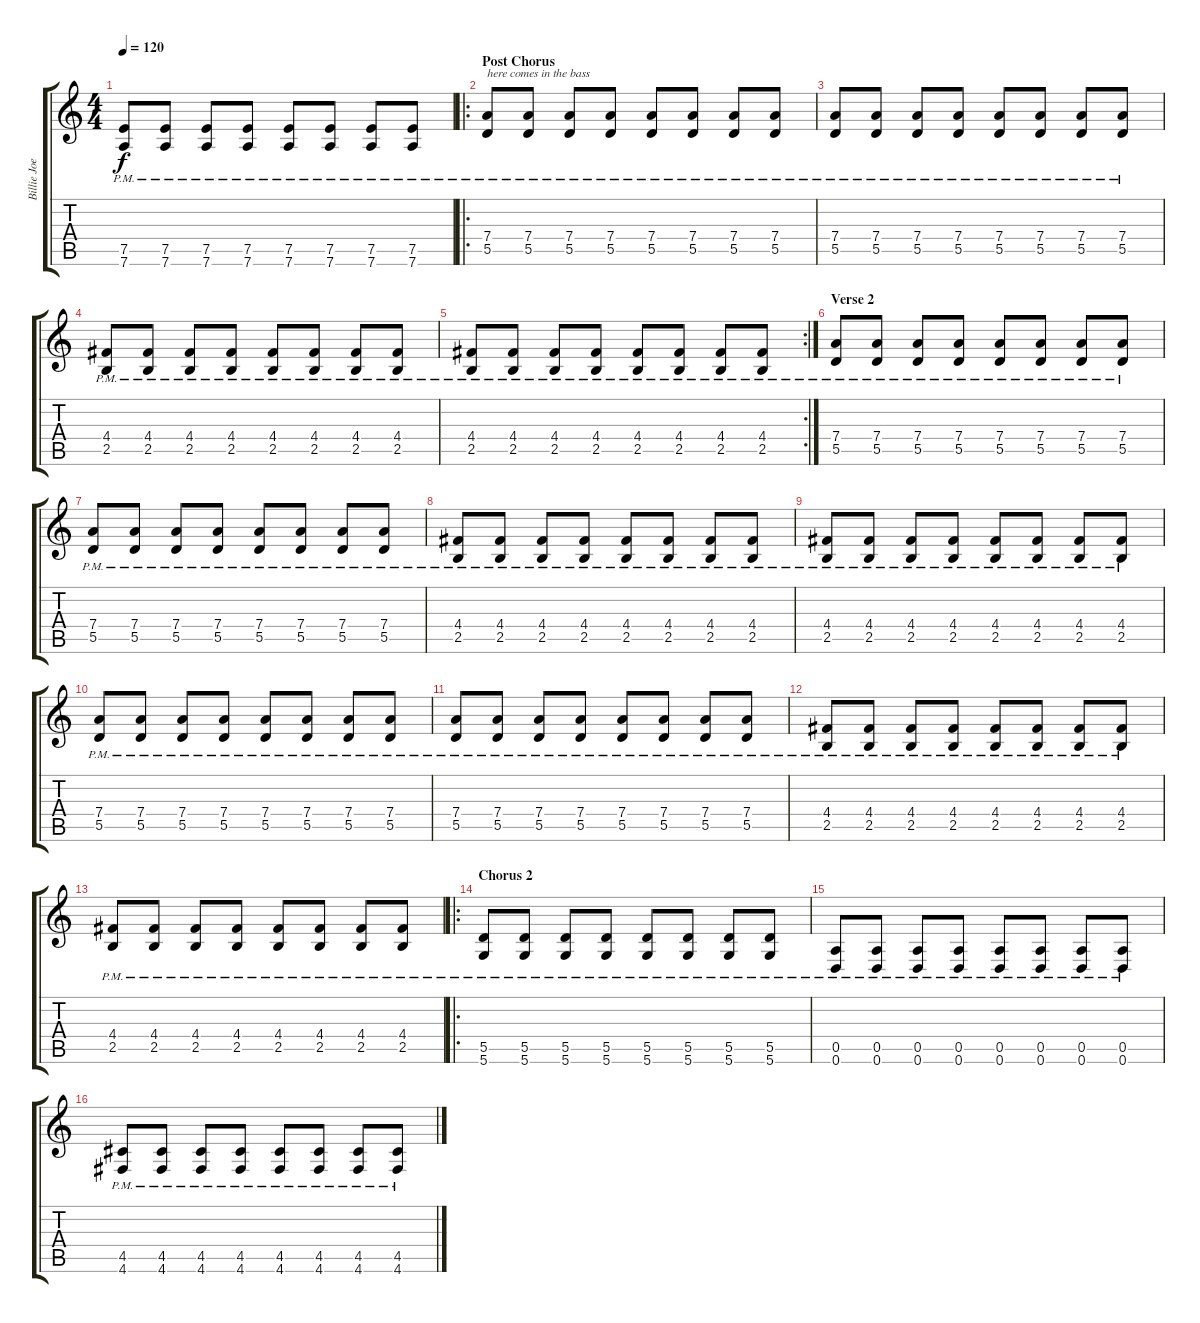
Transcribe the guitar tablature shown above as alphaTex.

\track ("Billie Joe" "Billie Joe") {instrument electricguitarclean}
\staff {score tabs}
\tuning (E4 B3 G3 D3 A2 D2) {hide}
\ts (4 4)
\tempo 120
\clef g2
\ks c
(7.5{pm} 7.6{pm}).8{dy f} (7.5{pm} 7.6{pm}).8 (7.5{pm} 7.6{pm}).8 (7.5{pm} 7.6{pm}).8 (7.5{pm} 7.6{pm}).8 (7.5{pm} 7.6{pm}).8 (7.5{pm} 7.6{pm}).8 (7.5{pm} 7.6{pm}).8 |
\ro
\section ("" "Post Chorus")
(7.4{pm} 5.5{pm}).8{txt "here comes in the bass"} (7.4{pm} 5.5{pm}).8 (7.4{pm} 5.5{pm}).8 (7.4{pm} 5.5{pm}).8 (7.4{pm} 5.5{pm}).8 (7.4{pm} 5.5{pm}).8 (7.4{pm} 5.5{pm}).8 (7.4{pm} 5.5{pm}).8 |
(7.4{pm} 5.5{pm}).8 (7.4{pm} 5.5{pm}).8 (7.4{pm} 5.5{pm}).8 (7.4{pm} 5.5{pm}).8 (7.4{pm} 5.5{pm}).8 (7.4{pm} 5.5{pm}).8 (7.4{pm} 5.5{pm}).8 (7.4{pm} 5.5{pm}).8 |
(4.4{pm} 2.5{pm}).8 (4.4{pm} 2.5{pm}).8 (4.4{pm} 2.5{pm}).8 (4.4{pm} 2.5{pm}).8 (4.4{pm} 2.5{pm}).8 (4.4{pm} 2.5{pm}).8 (4.4{pm} 2.5{pm}).8 (4.4{pm} 2.5{pm}).8 |
\rc 2
(4.4{pm} 2.5{pm}).8 (4.4{pm} 2.5{pm}).8 (4.4{pm} 2.5{pm}).8 (4.4{pm} 2.5{pm}).8 (4.4{pm} 2.5{pm}).8 (4.4{pm} 2.5{pm}).8 (4.4{pm} 2.5{pm}).8 (4.4{pm} 2.5{pm}).8 |
\section ("" "Verse 2")
(7.4{pm} 5.5{pm}).8 (7.4{pm} 5.5{pm}).8 (7.4{pm} 5.5{pm}).8 (7.4{pm} 5.5{pm}).8 (7.4{pm} 5.5{pm}).8 (7.4{pm} 5.5{pm}).8 (7.4{pm} 5.5{pm}).8 (7.4{pm} 5.5{pm}).8 |
(7.4{pm} 5.5{pm}).8 (7.4{pm} 5.5{pm}).8 (7.4{pm} 5.5{pm}).8 (7.4{pm} 5.5{pm}).8 (7.4{pm} 5.5{pm}).8 (7.4{pm} 5.5{pm}).8 (7.4{pm} 5.5{pm}).8 (7.4{pm} 5.5{pm}).8 |
(4.4{pm} 2.5{pm}).8 (4.4{pm} 2.5{pm}).8 (4.4{pm} 2.5{pm}).8 (4.4{pm} 2.5{pm}).8 (4.4{pm} 2.5{pm}).8 (4.4{pm} 2.5{pm}).8 (4.4{pm} 2.5{pm}).8 (4.4{pm} 2.5{pm}).8 |
(4.4{pm} 2.5{pm}).8 (4.4{pm} 2.5{pm}).8 (4.4{pm} 2.5{pm}).8 (4.4{pm} 2.5{pm}).8 (4.4{pm} 2.5{pm}).8 (4.4{pm} 2.5{pm}).8 (4.4{pm} 2.5{pm}).8 (4.4{pm} 2.5{pm}).8 |
(7.4{pm} 5.5{pm}).8 (7.4{pm} 5.5{pm}).8 (7.4{pm} 5.5{pm}).8 (7.4{pm} 5.5{pm}).8 (7.4{pm} 5.5{pm}).8 (7.4{pm} 5.5{pm}).8 (7.4{pm} 5.5{pm}).8 (7.4{pm} 5.5{pm}).8 |
(7.4{pm} 5.5{pm}).8 (7.4{pm} 5.5{pm}).8 (7.4{pm} 5.5{pm}).8 (7.4{pm} 5.5{pm}).8 (7.4{pm} 5.5{pm}).8 (7.4{pm} 5.5{pm}).8 (7.4{pm} 5.5{pm}).8 (7.4{pm} 5.5{pm}).8 |
(4.4{pm} 2.5{pm}).8 (4.4{pm} 2.5{pm}).8 (4.4{pm} 2.5{pm}).8 (4.4{pm} 2.5{pm}).8 (4.4{pm} 2.5{pm}).8 (4.4{pm} 2.5{pm}).8 (4.4{pm} 2.5{pm}).8 (4.4{pm} 2.5{pm}).8 |
(4.4{pm} 2.5{pm}).8 (4.4{pm} 2.5{pm}).8 (4.4{pm} 2.5{pm}).8 (4.4{pm} 2.5{pm}).8 (4.4{pm} 2.5{pm}).8 (4.4{pm} 2.5{pm}).8 (4.4{pm} 2.5{pm}).8 (4.4{pm} 2.5{pm}).8 |
\ro
\section ("" "Chorus 2")
(5.5{pm} 5.6{pm}).8 (5.5{pm} 5.6{pm}).8 (5.5{pm} 5.6{pm}).8 (5.5{pm} 5.6{pm}).8 (5.5{pm} 5.6{pm}).8 (5.5{pm} 5.6{pm}).8 (5.5{pm} 5.6{pm}).8 (5.5{pm} 5.6{pm}).8 |
(0.5{pm} 0.6{pm}).8 (0.5{pm} 0.6{pm}).8 (0.5{pm} 0.6{pm}).8 (0.5{pm} 0.6{pm}).8 (0.5{pm} 0.6{pm}).8 (0.5{pm} 0.6{pm}).8 (0.5{pm} 0.6{pm}).8 (0.5{pm} 0.6{pm}).8 |
(4.5{pm} 4.6{pm}).8 (4.5{pm} 4.6{pm}).8 (4.5{pm} 4.6{pm}).8 (4.5{pm} 4.6{pm}).8 (4.5{pm} 4.6{pm}).8 (4.5{pm} 4.6{pm}).8 (4.5{pm} 4.6{pm}).8 (4.5{pm} 4.6{pm}).8
